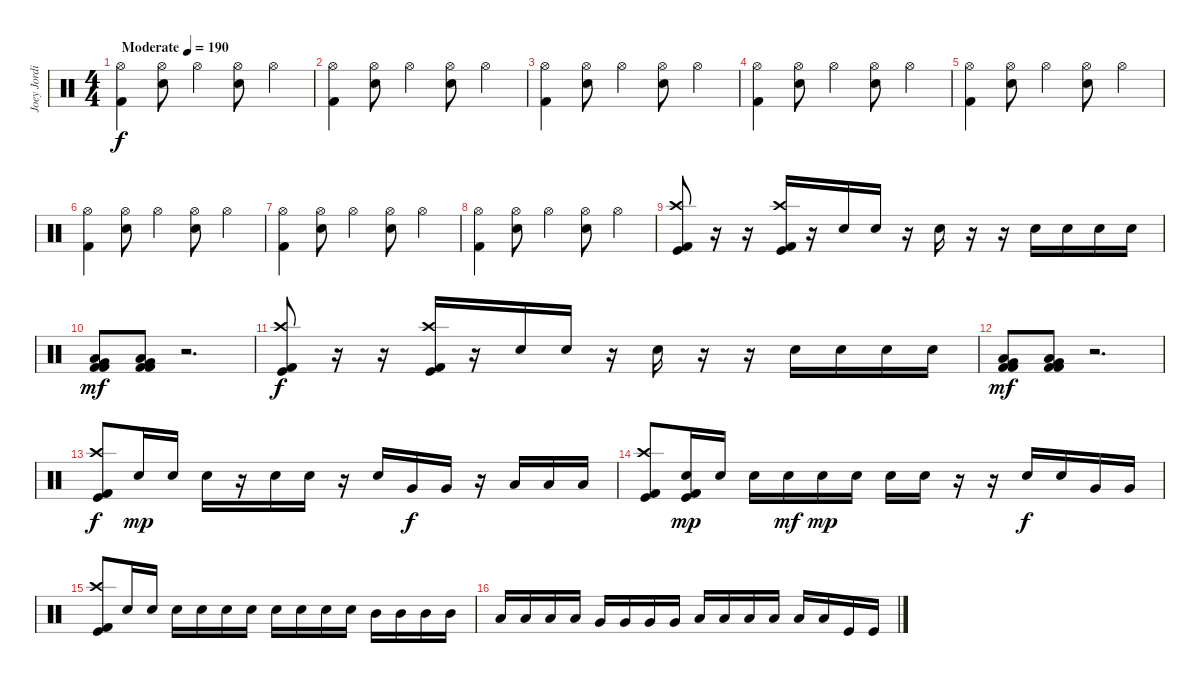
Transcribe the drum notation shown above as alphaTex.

\track ("Joey Jordison" "Joey Jordi") {instrument percussion}
\staff {score}
\articulation defaults
\ts (4 4)
\tempo (190 "Moderate")
\clef neutral
\ks c
("Hi-Hat (open)" "Kick (hit) 2").4{dy f} ("Hi-Hat (open)" "Electric Snare (hit)").8 "Hi-Hat (open)".4 ("Hi-Hat (open)" "Electric Snare (hit)").8 "Hi-Hat (open)".4 |
("Hi-Hat (open)" "Kick (hit) 2").4 ("Hi-Hat (open)" "Electric Snare (hit)").8 "Hi-Hat (open)".4 ("Hi-Hat (open)" "Electric Snare (hit)").8 "Hi-Hat (open)".4 |
("Hi-Hat (open)" "Kick (hit) 2").4 ("Hi-Hat (open)" "Electric Snare (hit)").8 "Hi-Hat (open)".4 ("Hi-Hat (open)" "Electric Snare (hit)").8 "Hi-Hat (open)".4 |
("Hi-Hat (open)" "Kick (hit) 2").4 ("Hi-Hat (open)" "Electric Snare (hit)").8 "Hi-Hat (open)".4 ("Hi-Hat (open)" "Electric Snare (hit)").8 "Hi-Hat (open)".4 |
("Hi-Hat (open)" "Kick (hit) 2").4 ("Hi-Hat (open)" "Electric Snare (hit)").8 "Hi-Hat (open)".4 ("Hi-Hat (open)" "Electric Snare (hit)").8 "Hi-Hat (open)".4 |
("Hi-Hat (open)" "Kick (hit) 2").4 ("Hi-Hat (open)" "Electric Snare (hit)").8 "Hi-Hat (open)".4 ("Hi-Hat (open)" "Electric Snare (hit)").8 "Hi-Hat (open)".4 |
("Hi-Hat (open)" "Kick (hit) 2").4 ("Hi-Hat (open)" "Electric Snare (hit)").8 "Hi-Hat (open)".4 ("Hi-Hat (open)" "Electric Snare (hit)").8 "Hi-Hat (open)".4 |
("Hi-Hat (open)" "Kick (hit) 2").4 ("Hi-Hat (open)" "Electric Snare (hit)").8 "Hi-Hat (open)".4 ("Hi-Hat (open)" "Electric Snare (hit)").8 "Hi-Hat (open)".4 |
("Crash high (hit)" "Kick (hit) 2" "Kick (hit)").8 r.16 r.16 ("Crash high (hit)" "Kick (hit) 2" "Kick (hit)").16 r.16 "Electric Snare (hit)".16 "Electric Snare (hit)".16 r.16 "Electric Snare (hit)".16 r.16 r.16 "Electric Snare (hit)".16 "Electric Snare (hit)".16 "Electric Snare (hit)".16 "Electric Snare (hit)".16 |
("Kick (hit) 2" "Kick (hit) 2" "Very Low Tom (hit)" "Low Floor Tom (hit)").8{dy mf} ("Kick (hit) 2" "Kick (hit) 2" "Very Low Tom (hit)" "Low Floor Tom (hit)").8 r.2{d} |
("Crash high (hit)" "Kick (hit) 2" "Kick (hit)").8{dy f} r.16 r.16 ("Crash high (hit)" "Kick (hit) 2" "Kick (hit)").16 r.16 "Electric Snare (hit)".16 "Electric Snare (hit)".16 r.16 "Electric Snare (hit)".16 r.16 r.16 "Electric Snare (hit)".16 "Electric Snare (hit)".16 "Electric Snare (hit)".16 "Electric Snare (hit)".16 |
("Kick (hit) 2" "Kick (hit) 2" "Very Low Tom (hit)" "Low Floor Tom (hit)").8{dy mf} ("Kick (hit) 2" "Kick (hit) 2" "Very Low Tom (hit)" "Low Floor Tom (hit)").8 r.2{d} |
("Crash high (hit)" "Kick (hit) 2" "Kick (hit)").8{dy f} "Electric Snare (hit)".16{dy mp} "Electric Snare (hit)".16 "Electric Snare (hit)".16 r.16 "Electric Snare (hit)".16 "Electric Snare (hit)".16 r.16 "Electric Snare (hit)".16 "Very Low Tom (hit)".16{dy f} "Very Low Tom (hit)".16 r.16 "Low Floor Tom (hit)".16 "Low Floor Tom (hit)".16 "Low Floor Tom (hit)".16 |
("Crash high (hit)" "Kick (hit) 2" "Kick (hit)").8 ("Electric Snare (hit)" "Kick (hit) 2" "Kick (hit)").16{dy mp} "Electric Snare (hit)".16 "Electric Snare (hit)".16 "Electric Snare (hit)".16{dy mf} "Electric Snare (hit)".16{dy mp} "Electric Snare (hit)".16 "Electric Snare (hit)".16 "Electric Snare (hit)".16 r.16 r.16 "Electric Snare (hit)".16{dy f} "Electric Snare (hit)".16 "Very Low Tom (hit)".16 "Very Low Tom (hit)".16 |
("Crash high (hit)" "Kick (hit) 2" "Kick (hit)").8 "Electric Snare (hit)".16 "Electric Snare (hit)".16 "Electric Snare (hit)".16 "Electric Snare (hit)".16 "Electric Snare (hit)".16 "Electric Snare (hit)".16 "Electric Snare (hit)".16 "Electric Snare (hit)".16 "Electric Snare (hit)".16 "Electric Snare (hit)".16 "Mid Tom (hit)".16 "Mid Tom (hit)".16 "Mid Tom (hit)".16 "Mid Tom (hit)".16 |
"Low Tom (hit)".16 "Low Tom (hit)".16 "Low Tom (hit)".16 "Low Tom (hit)".16 "Very Low Tom (hit)".16 "Very Low Tom (hit)".16 "Very Low Tom (hit)".16 "Very Low Tom (hit)".16 "Low Floor Tom (hit)".16 "Low Floor Tom (hit)".16 "Low Floor Tom (hit)".16 "Low Floor Tom (hit)".16 "Low Floor Tom (hit)".16 "Low Floor Tom (hit)".16 "Kick (hit)".16 "Kick (hit)".16
